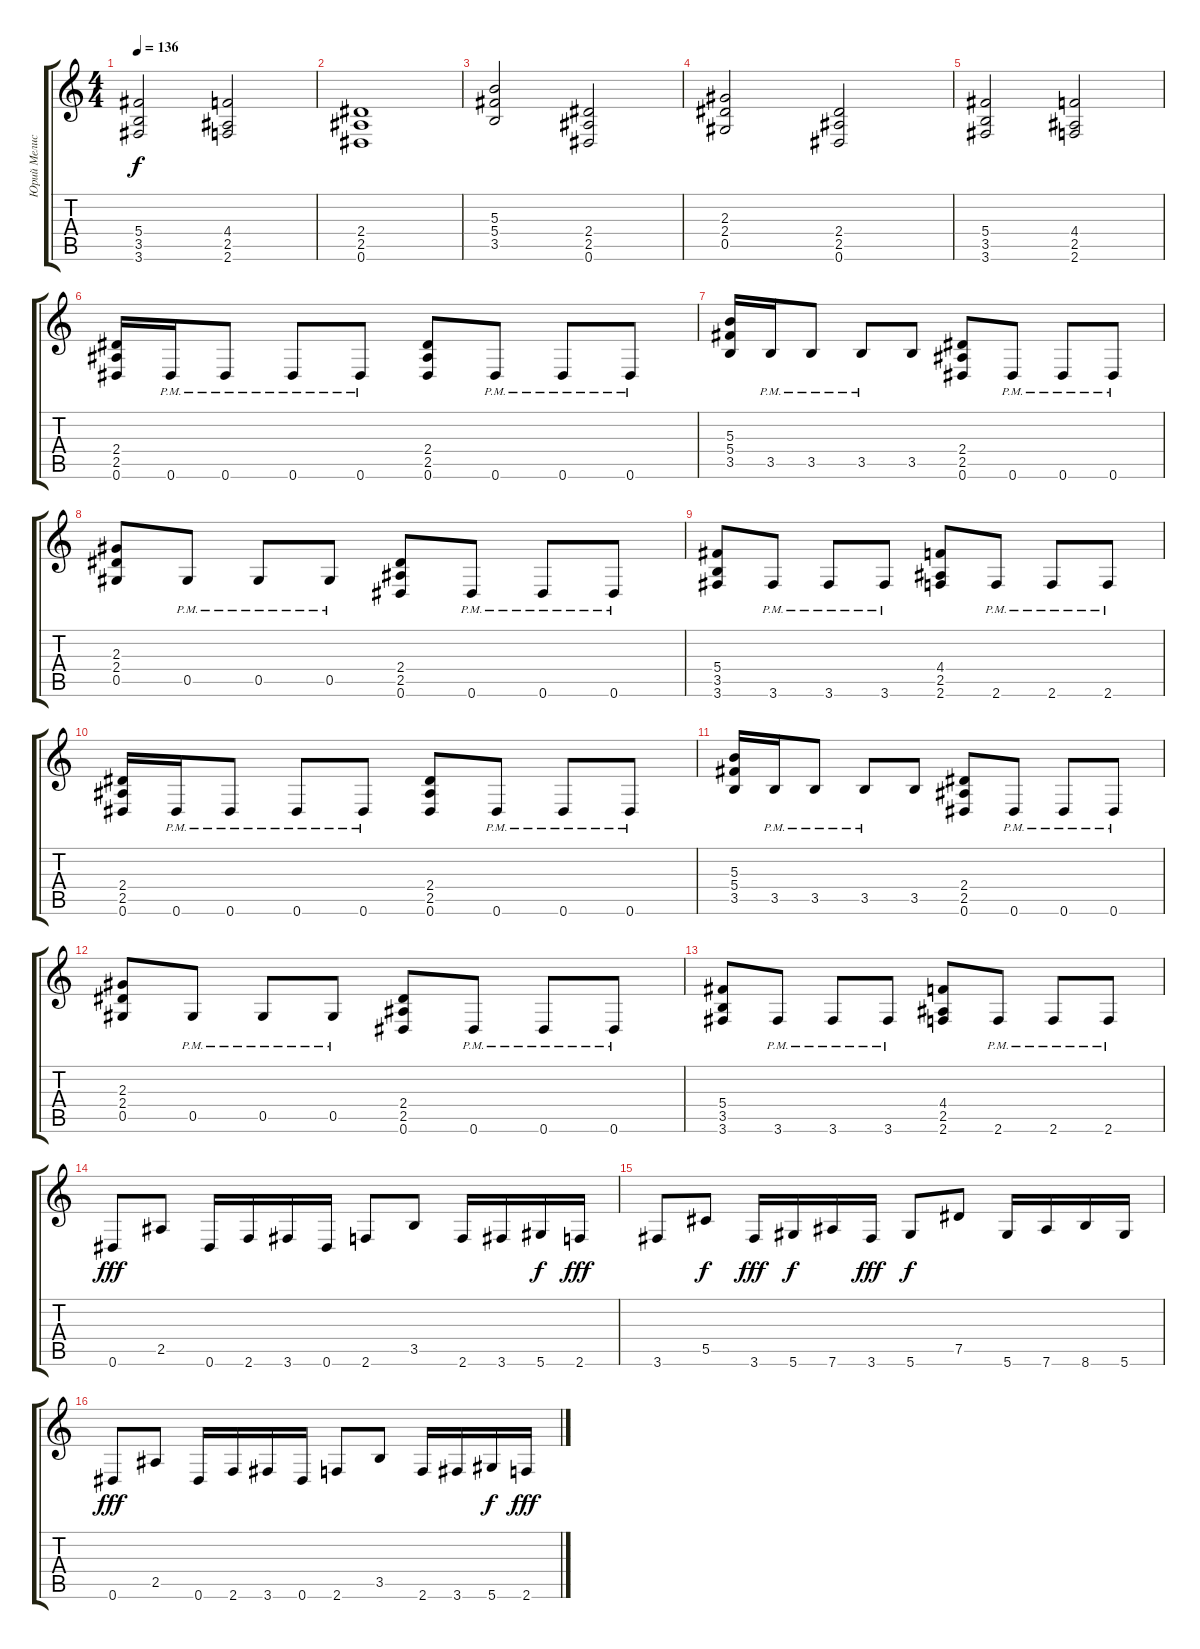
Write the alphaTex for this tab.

\track ("Юрий Мелисов" "Юрий Мелис") {instrument distortionguitar}
\staff {score tabs}
\tuning (Eb4 Bb3 Gb3 Db3 Ab2 Eb2) {hide}
\ts (4 4)
\tempo 136
\clef g2
\ks c
(5.4 3.5 3.6).2{dy f} (4.4 2.5 2.6).2 |
(2.4 2.5 0.6).1 |
(5.3 5.4 3.5).2 (2.4 2.5 0.6).2 |
(2.3 2.4 0.5).2 (2.4 2.5 0.6).2 |
(5.4 3.5 3.6).2 (4.4 2.5 2.6).2 |
(2.4 2.5 0.6).16 0.6{pm}.16 0.6{pm}.8 0.6{pm}.8 0.6{pm}.8 (2.4 2.5 0.6).8 0.6{pm}.8 0.6{pm}.8 0.6{pm}.8 |
(5.3 5.4 3.5).16 3.5{pm}.16 3.5{pm}.8 3.5{pm}.8 3.5.8 (2.4 2.5 0.6).8 0.6{pm}.8 0.6{pm}.8 0.6{pm}.8 |
(2.3 2.4 0.5).8 0.5{pm}.8 0.5{pm}.8 0.5{pm}.8 (2.4 2.5 0.6).8 0.6{pm}.8 0.6{pm}.8 0.6{pm}.8 |
(5.4 3.5 3.6).8 3.6{pm}.8 3.6{pm}.8 3.6{pm}.8 (4.4 2.5 2.6).8 2.6{pm}.8 2.6{pm}.8 2.6{pm}.8 |
(2.4 2.5 0.6).16 0.6{pm}.16 0.6{pm}.8 0.6{pm}.8 0.6{pm}.8 (2.4 2.5 0.6).8 0.6{pm}.8 0.6{pm}.8 0.6{pm}.8 |
(5.3 5.4 3.5).16 3.5{pm}.16 3.5{pm}.8 3.5{pm}.8 3.5.8 (2.4 2.5 0.6).8 0.6{pm}.8 0.6{pm}.8 0.6{pm}.8 |
(2.3 2.4 0.5).8 0.5{pm}.8 0.5{pm}.8 0.5{pm}.8 (2.4 2.5 0.6).8 0.6{pm}.8 0.6{pm}.8 0.6{pm}.8 |
(5.4 3.5 3.6).8 3.6{pm}.8 3.6{pm}.8 3.6{pm}.8 (4.4 2.5 2.6).8 2.6{pm}.8 2.6{pm}.8 2.6{pm}.8 |
0.6.8{dy fff balance 8} 2.5.8 0.6.16 2.6.16 3.6.16 0.6.16 2.6.8 3.5.8 2.6.16 3.6.16 5.6.16{dy f} 2.6.16{dy fff} |
3.6.8 5.5.8{dy f} 3.6.16{dy fff} 5.6.16{dy f} 7.6.16 3.6.16{dy fff} 5.6.8{dy f} 7.5.8 5.6.16 7.6.16 8.6.16 5.6.16 |
0.6.8{dy fff} 2.5.8 0.6.16 2.6.16 3.6.16 0.6.16 2.6.8 3.5.8 2.6.16 3.6.16 5.6.16{dy f} 2.6.16{dy fff}
